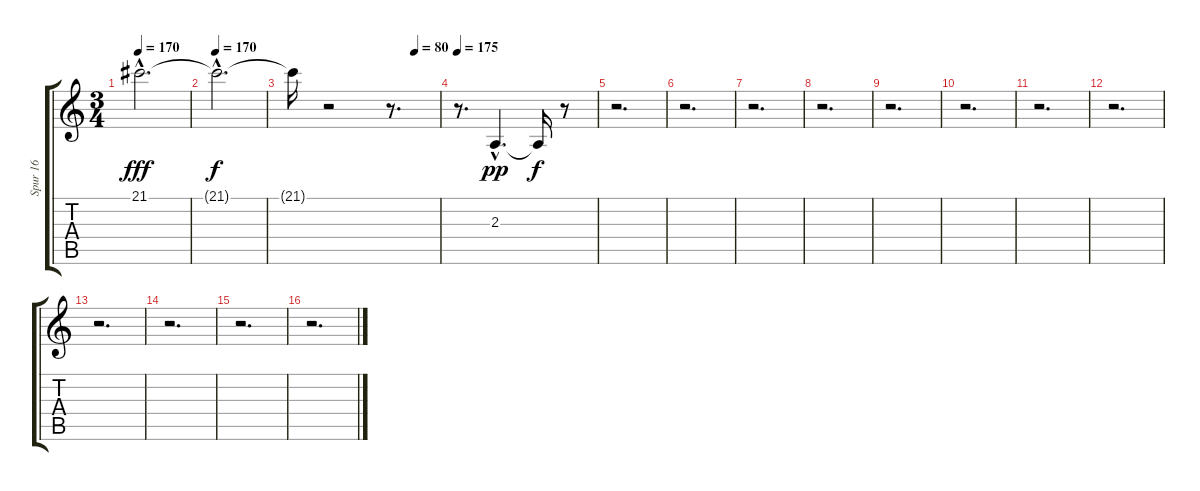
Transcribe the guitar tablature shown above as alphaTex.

\track ("Spur 16" "Spur 16") {instrument stringensemble1}
\staff {score tabs}
\tuning (E4 B3 G3 D3 A2 E2) {hide}
\ts (3 4)
\tempo 170
\clef g2
\ks c
21.1{hac}.2{d dy fff} |
\tempo 170
21.1{hac t}.2{d dy f} |
\tempo (80 0.8333333333333334)
21.1{t}.16 r.2 r.8{d} |
\tempo 175
r.8{d} 2.3{hac}.4{d dy pp} 2.3{t}.16{dy f} r.8 |
r.2{d} |
r.2{d} |
r.2{d} |
r.2{d} |
r.2{d} |
r.2{d} |
r.2{d} |
r.2{d} |
r.2{d} |
r.2{d} |
r.2{d} |
r.2{d}
